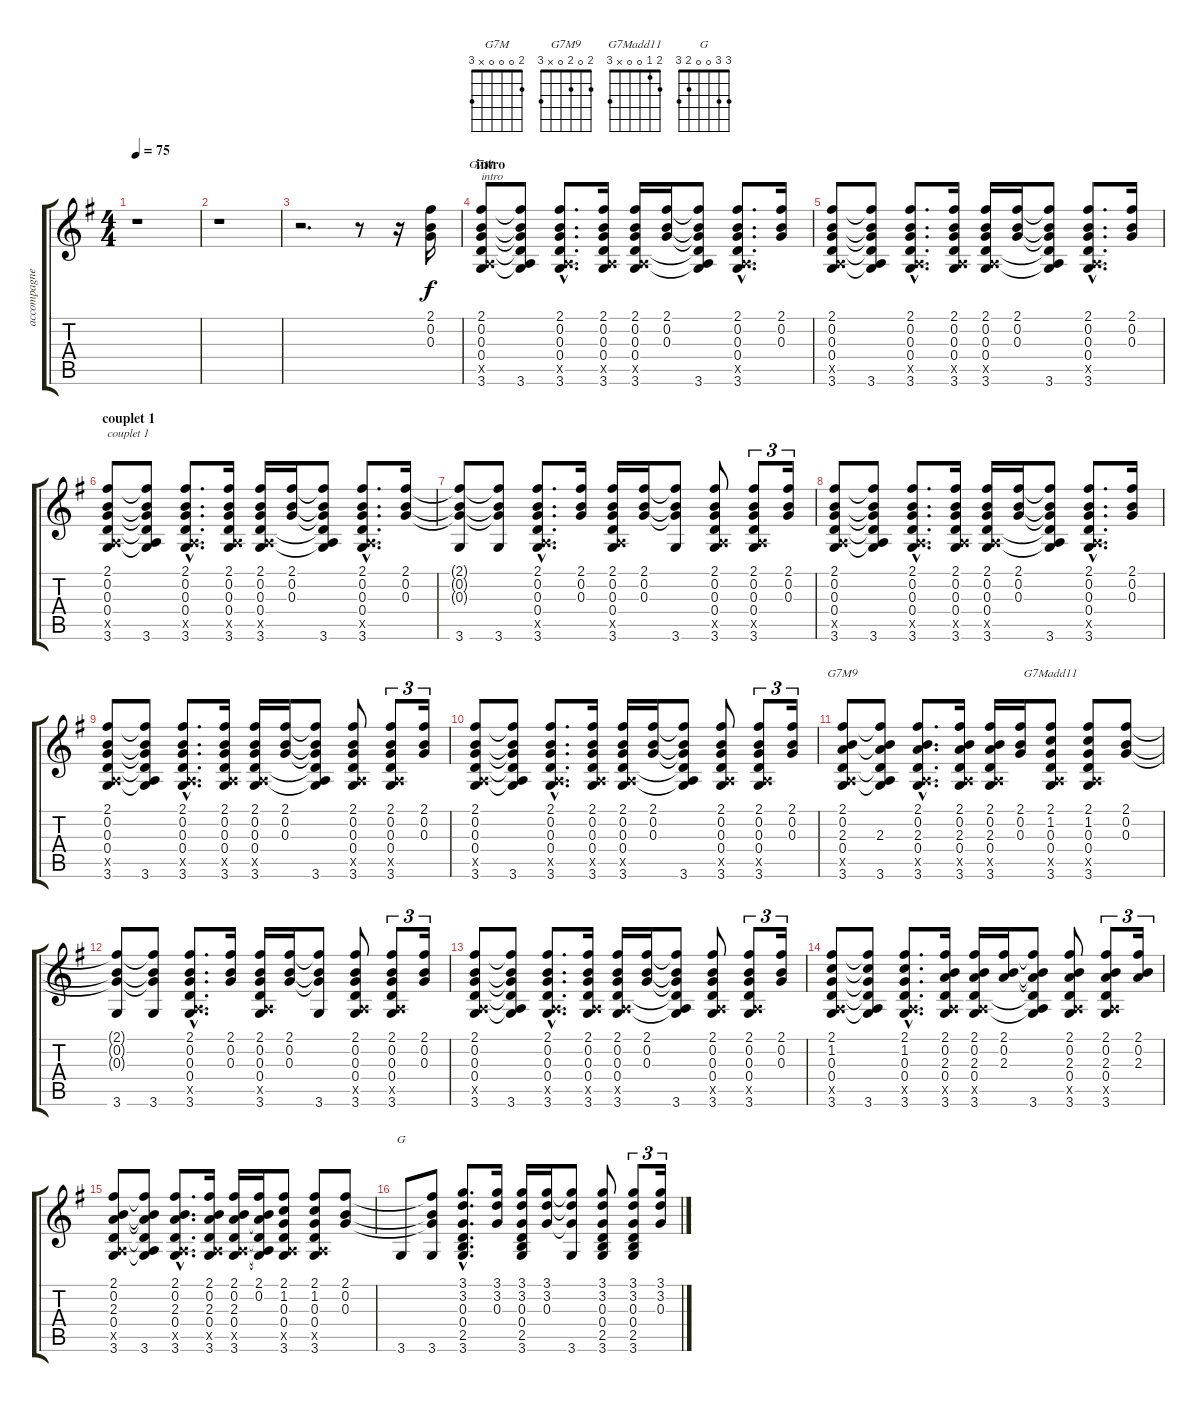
\track ("accompagnement" "accompagne") {instrument acousticguitarsteel}
\staff {score tabs}
\tuning (E4 B3 G3 D3 A2 E2) {hide}
\chord ("G7M" 2 0 0 0 x 3)
\chord ("G7M9" 2 0 2 0 x 3)
\chord ("G7Madd11" 2 1 0 0 x 3)
\chord ("G" 3 3 0 0 2 3)
\ts (4 4)
\tempo 75
\clef g2
\ks g
r.1{dy f instrument acousticguitarsteel} |
r.1 |
r.2{d} r.8 r.16 (2.1 0.2 0.3).16 |
\section ("" "intro")
(2.1 0.2 0.3 0.4 0.5{x} 3.6).8{ch "G7M" txt "intro"} (2.1{t} 0.2{t} 0.3{t} 0.4{t} 0.5{t} 3.6).8 (2.1{hac} 0.2{hac} 0.3{hac} 0.4{hac} 0.5{hac x} 3.6{hac}).8{d} (2.1 0.2 0.3 0.4 0.5{x} 3.6).16 (2.1 0.2 0.3 0.4 0.5{x} 3.6).16 (2.1 0.2 0.3).16 (2.1{t} 0.2{t} 0.3{t} 0.4{t} 0.5{t} 3.6).8 (2.1{hac} 0.2{hac} 0.3{hac} 0.4{hac} 0.5{hac x} 3.6{hac}).8{d} (2.1 0.2 0.3).16 |
(2.1 0.2 0.3 0.4 0.5{x} 3.6).8 (2.1{t} 0.2{t} 0.3{t} 0.4{t} 0.5{t} 3.6).8 (2.1{hac} 0.2{hac} 0.3{hac} 0.4{hac} 0.5{hac x} 3.6{hac}).8{d} (2.1 0.2 0.3 0.4 0.5{x} 3.6).16 (2.1 0.2 0.3 0.4 0.5{x} 3.6).16 (2.1 0.2 0.3).16 (2.1{t} 0.2{t} 0.3{t} 0.4{t} 0.5{t} 3.6).8 (2.1{hac} 0.2{hac} 0.3{hac} 0.4{hac} 0.5{hac x} 3.6{hac}).8{d} (2.1 0.2 0.3).16 |
\section ("" "couplet 1")
(2.1 0.2 0.3 0.4 0.5{x} 3.6).8{txt "couplet 1"} (2.1{t} 0.2{t} 0.3{t} 0.4{t} 0.5{t} 3.6).8 (2.1{hac} 0.2{hac} 0.3{hac} 0.4{hac} 0.5{hac x} 3.6{hac}).8{d} (2.1 0.2 0.3 0.4 0.5{x} 3.6).16 (2.1 0.2 0.3 0.4 0.5{x} 3.6).16 (2.1 0.2 0.3).16 (2.1{t} 0.2{t} 0.3{t} 0.4{t} 0.5{t} 3.6).8 (2.1{hac} 0.2{hac} 0.3{hac} 0.4{hac} 0.5{hac x} 3.6{hac}).8{d} (2.1 0.2 0.3).16 |
(2.1{t} 0.2{t} 0.3{t} 3.6).8 (2.1{t} 0.2{t} 0.3{t} 3.6).8 (2.1{hac} 0.2{hac} 0.3{hac} 0.4{hac} 0.5{hac x} 3.6{hac}).8{d} (2.1 0.2 0.3).16 (2.1 0.2 0.3 0.4 0.5{x} 3.6).16 (2.1 0.2 0.3).16 (2.1{t} 0.2{t} 0.3{t} 3.6).8 (2.1 0.2 0.3 0.4 0.5{x} 3.6).8 (2.1 0.2 0.3 0.4 0.5{x} 3.6).8{tu (3 2)} (2.1 0.2 0.3).16{tu (3 2)} |
(2.1 0.2 0.3 0.4 0.5{x} 3.6).8 (2.1{t} 0.2{t} 0.3{t} 0.4{t} 0.5{t} 3.6).8 (2.1{hac} 0.2{hac} 0.3{hac} 0.4{hac} 0.5{hac x} 3.6{hac}).8{d} (2.1 0.2 0.3 0.4 0.5{x} 3.6).16 (2.1 0.2 0.3 0.4 0.5{x} 3.6).16 (2.1 0.2 0.3).16 (2.1{t} 0.2{t} 0.3{t} 0.4{t} 0.5{t} 3.6).8 (2.1{hac} 0.2{hac} 0.3{hac} 0.4{hac} 0.5{hac x} 3.6{hac}).8{d} (2.1 0.2 0.3).16 |
(2.1 0.2 0.3 0.4 0.5{x} 3.6).8 (2.1{t} 0.2{t} 0.3{t} 0.4{t} 0.5{t} 3.6).8 (2.1{hac} 0.2{hac} 0.3{hac} 0.4{hac} 0.5{hac x} 3.6{hac}).8{d} (2.1 0.2 0.3 0.4 0.5{x} 3.6).16 (2.1 0.2 0.3 0.4 0.5{x} 3.6).16 (2.1 0.2 0.3).16 (2.1{t} 0.2{t} 0.3{t} 0.4{t} 0.5{t} 3.6).8 (2.1 0.2 0.3 0.4 0.5{x} 3.6).8 (2.1 0.2 0.3 0.4 0.5{x} 3.6).8{tu (3 2)} (2.1 0.2 0.3).16{tu (3 2)} |
(2.1 0.2 0.3 0.4 0.5{x} 3.6).8 (2.1{t} 0.2{t} 0.3{t} 0.4{t} 0.5{t} 3.6).8 (2.1{hac} 0.2{hac} 0.3{hac} 0.4{hac} 0.5{hac x} 3.6{hac}).8{d} (2.1 0.2 0.3 0.4 0.5{x} 3.6).16 (2.1 0.2 0.3 0.4 0.5{x} 3.6).16 (2.1 0.2 0.3).16 (2.1{t} 0.2{t} 0.3{t} 0.4{t} 0.5{t} 3.6).8 (2.1 0.2 0.3 0.4 0.5{x} 3.6).8 (2.1 0.2 0.3 0.4 0.5{x} 3.6).8{tu (3 2)} (2.1 0.2 0.3).16{tu (3 2)} |
(2.1 0.2 2.3 0.4 0.5{x} 3.6).8{ch "G7M9"} (2.1{t} 0.2{t} 2.3 0.4{t} 0.5{t} 3.6).8 (2.1{hac} 0.2{hac} 2.3{hac} 0.4{hac} 0.5{hac x} 3.6{hac}).8{d} (2.1 0.2 2.3 0.4 0.5{x} 3.6).16 (2.1 0.2 2.3 0.4 0.5{x} 3.6).16 (2.1 0.2 0.3).16 (2.1 1.2 0.3 0.4 0.5{x} 3.6).8{ch "G7Madd11"} (2.1 1.2 0.3 0.4 0.5{x} 3.6).8 (2.1 0.2 0.3).8 |
(2.1{t} 0.2{t} 0.3{t} 3.6).8 (2.1{t} 0.2{t} 0.3{t} 3.6).8 (2.1{hac} 0.2{hac} 0.3{hac} 0.4{hac} 0.5{hac x} 3.6{hac}).8{d} (2.1 0.2 0.3).16 (2.1 0.2 0.3 0.4 0.5{x} 3.6).16 (2.1 0.2 0.3).16 (2.1{t} 0.2{t} 0.3{t} 3.6).8 (2.1 0.2 0.3 0.4 0.5{x} 3.6).8 (2.1 0.2 0.3 0.4 0.5{x} 3.6).8{tu (3 2)} (2.1 0.2 0.3).16{tu (3 2)} |
(2.1 0.2 0.3 0.4 0.5{x} 3.6).8 (2.1{t} 0.2{t} 0.3{t} 0.4{t} 0.5{t} 3.6).8 (2.1{hac} 0.2{hac} 0.3{hac} 0.4{hac} 0.5{hac x} 3.6{hac}).8{d} (2.1 0.2 0.3 0.4 0.5{x} 3.6).16 (2.1 0.2 0.3 0.4 0.5{x} 3.6).16 (2.1 0.2 0.3).16 (2.1{t} 0.2{t} 0.3{t} 0.4{t} 0.5{t} 3.6).8 (2.1 0.2 0.3 0.4 0.5{x} 3.6).8 (2.1 0.2 0.3 0.4 0.5{x} 3.6).8{tu (3 2)} (2.1 0.2 0.3).16{tu (3 2)} |
(2.1 1.2 0.3 0.4 0.5{x} 3.6).8 (2.1{t} 1.2{t} 0.3{t} 0.4{t} 0.5{t} 3.6).8 (2.1{hac} 1.2{hac} 0.3{hac} 0.4{hac} 0.5{hac x} 3.6{hac}).8{d} (2.1 0.2 2.3 0.4 0.5{x} 3.6).16 (2.1 0.2 2.3 0.4 0.5{x} 3.6).16 (2.1 0.2 2.3).16 (2.1{t} 0.2{t} 2.3{t} 0.4{t} 0.5{t} 3.6).8 (2.1 0.2 2.3 0.4 0.5{x} 3.6).8 (2.1 0.2 2.3 0.4 0.5{x} 3.6).8{tu (3 2)} (2.1 0.2 2.3).16{tu (3 2)} |
(2.1 0.2 2.3 0.4 0.5{x} 3.6).8 (2.1{t} 0.2{t} 2.3{t} 0.4{t} 0.5{t} 3.6).8 (2.1{hac} 0.2{hac} 2.3{hac} 0.4{hac} 0.5{hac x} 3.6{hac}).8{d} (2.1 0.2 2.3 0.4 0.5{x} 3.6).16 (2.1 0.2 2.3 0.4 0.5{x} 3.6).16 (2.1 0.2 2.3{t} 0.4{t} 0.5{t} 3.6{t}).16 (2.1 1.2 0.3 0.4 0.5{x} 3.6).8 (2.1 1.2 0.3 0.4 0.5{x} 3.6).8 (2.1 0.2 0.3).8 |
3.6.8{ch "G"} (2.1{t} 0.2{t} 0.3{t} 3.6).8 (3.1{hac} 3.2{hac} 0.3{hac} 0.4{hac} 2.5{hac} 3.6{hac}).8{d} (3.1 3.2 0.3).16 (3.1 3.2 0.3 0.4 2.5 3.6).16 (3.1 3.2 0.3).16 (3.1{t} 3.2{t} 0.3{t} 3.6).8 (3.1 3.2 0.3 0.4 2.5 3.6).8 (3.1 3.2 0.3 0.4 2.5 3.6).8{tu (3 2)} (3.1 3.2 0.3).16{tu (3 2)}
